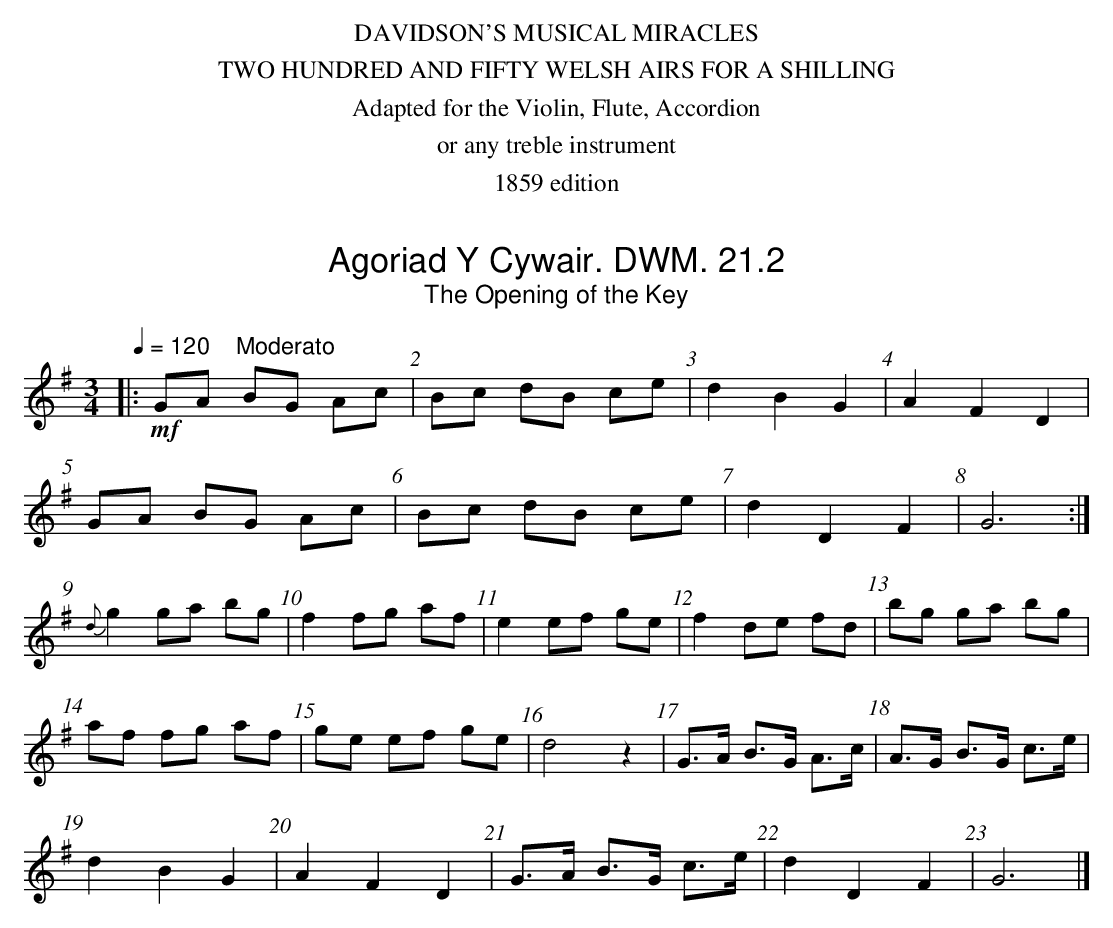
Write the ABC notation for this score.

X:1
T:Agoriad Y Cywair. DWM. 21.2
T:Opening of the Key, The
M:3/4
L:1/8
Q:1/4=120 "    Moderato"
K:G
|:!mf!GA BG Ac|Bc dB ce|d2B2G2|A2F2D2|
GA BG Ac|Bc dB ce|d2D2F2|G6:|
{d}g2 ga bg|f2 fg af|e2 ef ge|f2 de fd|bg ga bg|
af fg af|ge ef ge|d4 z2|G>A B>G A>c|A>G B>G c>e|
d2B2G2|A2F2D2|G>A B>G c>e|d2D2F2|G6|]
